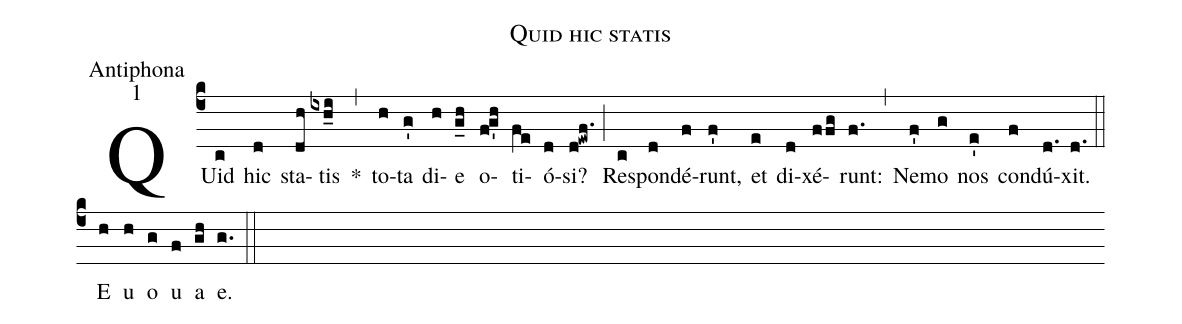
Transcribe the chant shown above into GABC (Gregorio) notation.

name:Quid hic statis;
office-part:Antiphona;
mode:1;
%%
(c4) QUid(c) hic(d) sta(dh)tis(ixh_i) *(,) to(h)ta(g') di(h)e(g_h) o(f!g'h)ti(fe)ó(d)si?(d!ewf.) (;) Re(c)spon(d)dé(f)runt,(f') et(e) di(d)xé(ffg)runt:(f.) (,) Ne(f')mo(g) nos(e') con(f)dú(d.)xit.(d.) (::) <eu>E(h) u(h) o(g) u(f) a(gh) e.</eu>(g.) (::)
